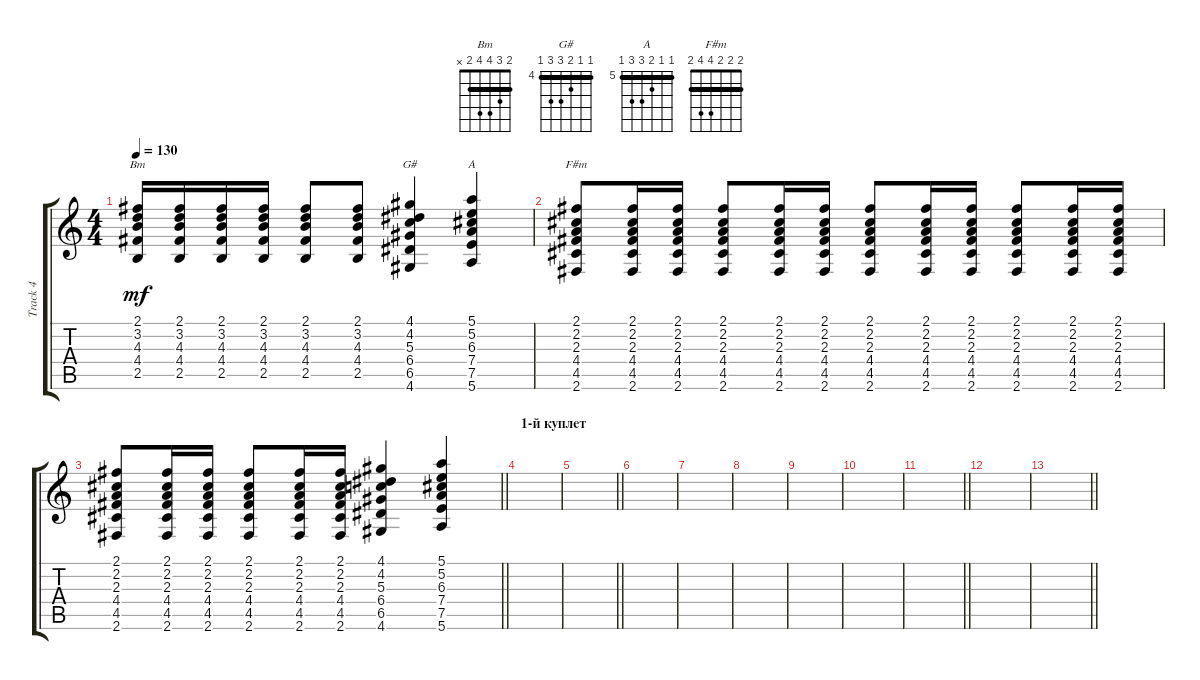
\track ("Track 4" "Track 4") {instrument distortionguitar}
\staff {score tabs}
\tuning (E4 B3 G3 D3 A2 E2) {hide}
\chord ("Bm" 2 3 4 4 2 x) {barre 2}
\chord ("G#" 4 4 5 6 6 4) {firstfret 4 barre 4}
\chord ("A" 5 5 6 7 7 5) {firstfret 5 barre 5}
\chord ("F#m" 2 2 2 4 4 2) {barre 2}
\ts (4 4)
\tempo 130
\clef g2
\ks c
(2.1 3.2 4.3 4.4 2.5).16{ch "Bm" dy mf} (2.1 3.2 4.3 4.4 2.5).16 (2.1 3.2 4.3 4.4 2.5).16 (2.1 3.2 4.3 4.4 2.5).16 (2.1 3.2 4.3 4.4 2.5).8 (2.1 3.2 4.3 4.4 2.5).8 (4.1 4.2 5.3 6.4 6.5 4.6).4{ch "G#"} (5.1 5.2 6.3 7.4 7.5 5.6).4{ch "A"} |
(2.1 2.2 2.3 4.4 4.5 2.6).8{ch "F#m"} (2.1 2.2 2.3 4.4 4.5 2.6).16 (2.1 2.2 2.3 4.4 4.5 2.6).16 (2.1 2.2 2.3 4.4 4.5 2.6).8 (2.1 2.2 2.3 4.4 4.5 2.6).16 (2.1 2.2 2.3 4.4 4.5 2.6).16 (2.1 2.2 2.3 4.4 4.5 2.6).8 (2.1 2.2 2.3 4.4 4.5 2.6).16 (2.1 2.2 2.3 4.4 4.5 2.6).16 (2.1 2.2 2.3 4.4 4.5 2.6).8 (2.1 2.2 2.3 4.4 4.5 2.6).16 (2.1 2.2 2.3 4.4 4.5 2.6).16 |
\barLineRight lightlight
(2.1 2.2 2.3 4.4 4.5 2.6).8 (2.1 2.2 2.3 4.4 4.5 2.6).16 (2.1 2.2 2.3 4.4 4.5 2.6).16 (2.1 2.2 2.3 4.4 4.5 2.6).8 (2.1 2.2 2.3 4.4 4.5 2.6).16 (2.1 2.2 2.3 4.4 4.5 2.6).16 (4.1 4.2 5.3 6.4 6.5 4.6).4 (5.1 5.2 6.3 7.4 7.5 5.6).4 |
\section ("" "1-й куплет")
|
\barLineRight lightlight
|
|
|
|
|
|
\barLineRight lightlight
|
|
\barLineRight lightlight
